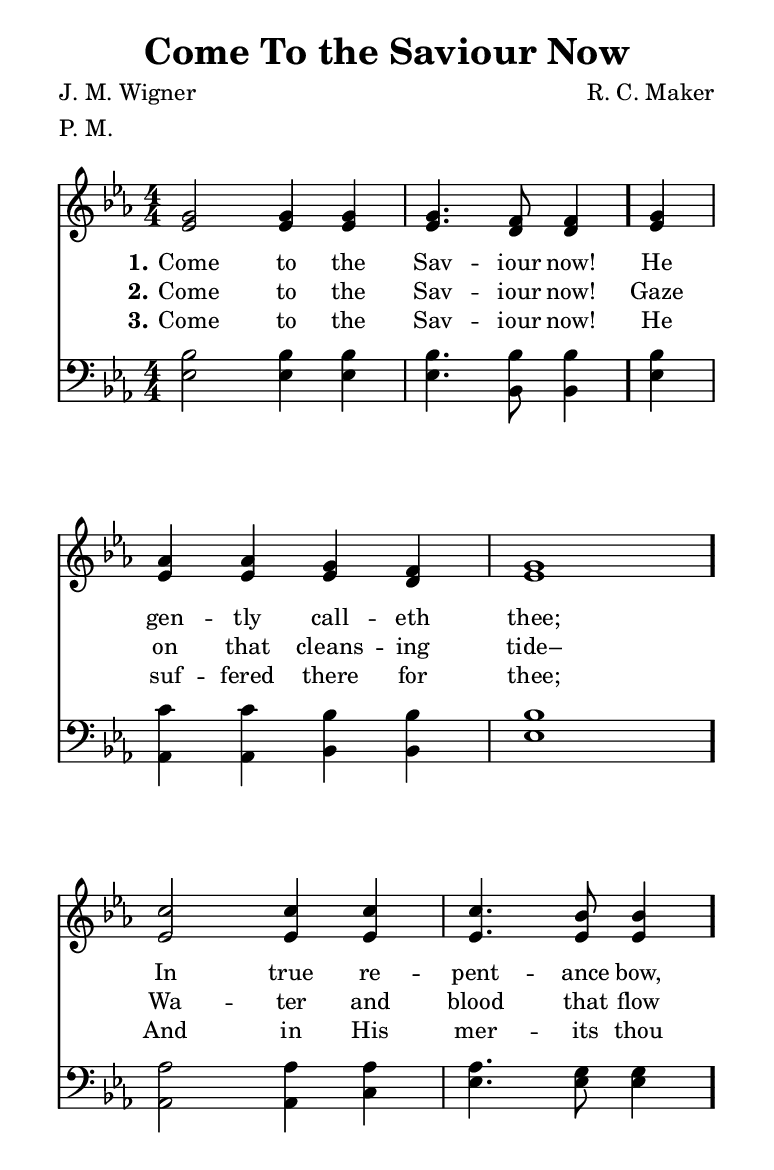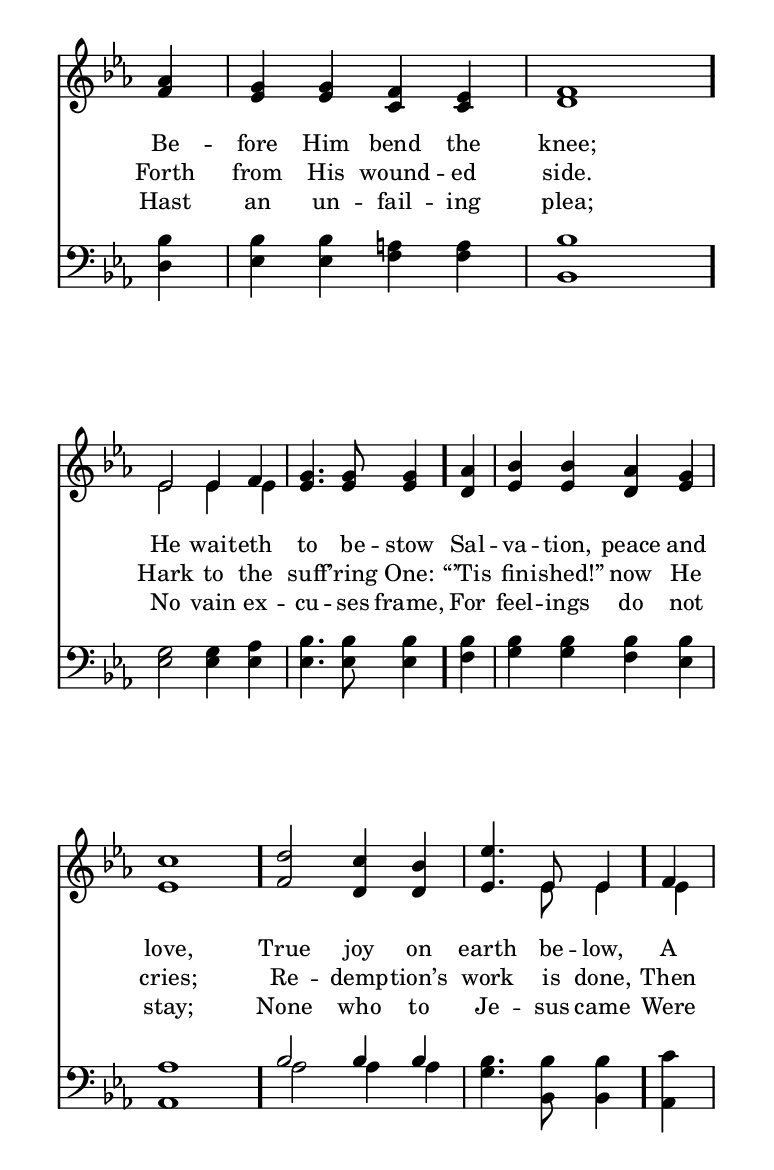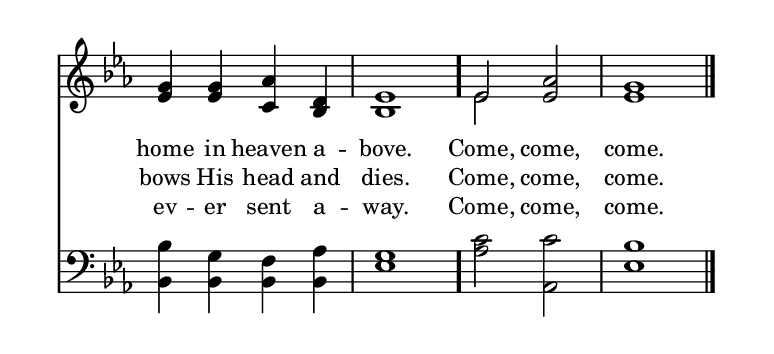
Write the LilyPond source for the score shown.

\include "common/global.ily"
\paper {
  \include "common/paper.ily"
}

\header{
  %gospel
  hymnnumber = "73"
  title = "Come To the Saviour Now"
  tunename = "Maker"
  meter = "P. M."
  poet = "J. M. Wigner"
  composer = "R. C. Maker"
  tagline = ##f
}

% for fermata in MIDI
ta = { \tempo 4=104 }
tb = { \tempo 4=52  }

patternAA = { c2 c4 c4 | c4. c8 c4 }
patternBA = { c4 | c4 c4 c4 c4 | c1 }
patternCA = { c4 | c4 c4 c4 c4 | c1 }
patternDA = { c2 c2 | c1 }

global = {
  \include "common/overrides.ily"
  \override Staff.TimeSignature.style = #'numbered
  \time 4/4
  \override Score.MetronomeMark.transparent = ##t % hide all fermata changes too
  \ta
  \key ees \major
  \autoBeamOff
}

notesSoprano = {
\global
\relative c'' {

  \changePitch \patternAA { g g g | g f f }
  \changePitch \patternBA { g | aes aes g f | g }
  \changePitch \patternAA { c c c | c bes bes }
  \changePitch \patternBA { aes | g g f ees | f }

  \changePitch \patternAA { ees ees f | g g g }
  \changePitch \patternCA { aes | bes bes aes g | c }
  \changePitch \patternAA { d c bes | ees ees, ees }
  \changePitch \patternCA { f | g g aes d, | ees }
  \changePitch \patternDA { ees aes | g }

  \bar "|."

}
}

notesAlto = {
\global
\relative e' {

  \changePitch \patternAA { ees ees ees | ees d d }
  \changePitch \patternBA { ees | ees ees ees d | ees }
  \changePitch \patternAA { ees ees ees | ees ees ees }
  \changePitch \patternBA { f | ees ees c c | d }

  \changePitch \patternAA { ees ees ees | ees ees ees }
  \changePitch \patternCA { d | ees ees d ees | ees }
  \changePitch \patternAA { f d d | ees ees ees }
  \changePitch \patternCA { ees | ees ees c bes | bes }
  \changePitch \patternDA { ees ees | ees }

}
}

notesTenor = {
\global
\relative a {

  \changePitch \patternAA { bes bes bes | bes bes bes }
  \changePitch \patternBA { bes | c c bes bes | bes }
  \changePitch \patternAA { aes aes aes | aes g g }
  \changePitch \patternBA { bes | bes bes a a | bes }

  \changePitch \patternAA { g g aes | bes bes bes }
  \changePitch \patternCA { bes | bes bes bes bes | aes }
  \changePitch \patternAA { bes bes bes | bes bes bes }
  \changePitch \patternCA { c | bes g f aes | g }
  \changePitch \patternDA { c c | bes }

}
}

notesBass = {
\global
\relative f {

  \changePitch \patternAA { ees ees ees | ees bes bes }
  \changePitch \patternBA { ees | aes, aes bes bes | ees }
  \changePitch \patternAA { aes, aes c | ees ees ees }
  \changePitch \patternBA { d | ees ees f f | bes, }

  \changePitch \patternAA { ees ees ees | ees ees ees }
  \changePitch \patternCA { f | g g f ees | aes, }
  \changePitch \patternAA { aes' aes aes | g bes, bes }
  \changePitch \patternCA { aes | bes bes bes bes | ees }
  \changePitch \patternDA { aes aes, | ees' }

}
}

wordsA = \lyricmode {
\set stanza = "1."

Come to the Sav -- iour now! \bar "."
He gen -- tly call -- eth thee; \bar "." \break
In true re -- pent -- ance bow, \bar "."
Be -- fore Him bend the knee; \bar "." \break
He wait -- eth to be -- stow \bar "."
Sal -- va -- tion, peace and love, \bar "."
True joy on earth be -- low, \bar "."
A home in heaven a -- bove. \bar "."
Come, come, come. \bar "."

}

wordsB = \lyricmode {
\set stanza = "2."

Come to the Sav -- iour now!
Gaze on that cleans -- ing tide–
Wa -- ter and blood that flow
Forth from His wound -- ed side.
Hark to the suff -- ’ring One:
“’Tis fin -- ished!” now He cries;
Re -- demp -- tion’s work is done,
Then bows His head and dies.
Come, come, come.

}

wordsC = \lyricmode {
\set stanza = "3."

Come to the Sav -- iour now!
He suf -- fered there for thee;
And in His mer -- its thou
Hast an un -- fail -- ing plea;
No vain ex -- cu -- ses frame,
For feel -- ings do not stay;
None who to Je -- sus came
Were ev -- er sent a -- way.
Come, come, come.

}

\score {
  \context ChoirStaff <<
    \context Staff = upper <<
      \set Staff.autoBeaming = ##f
      \set ChoirStaff.systemStartDelimiter = #'SystemStartBar
      \set ChoirStaff.printPartCombineTexts = ##f
      \partcombine #'(2 . 9) \notesSoprano \notesAlto
      \context NullVoice = sopranos { \voiceOne << \notesSoprano >> }
      \context NullVoice = altos { \voiceTwo << \notesAlto >> }
      \context Lyrics = one   \lyricsto sopranos \wordsA
      \context Lyrics = two   \lyricsto sopranos \wordsB
      \context Lyrics = three \lyricsto sopranos \wordsC
    >>
    \context Staff = men <<
      \set Staff.autoBeaming = ##f
      \clef bass
      \set ChoirStaff.printPartCombineTexts = ##f
      \partcombine #'(2 . 9) \notesTenor \notesBass
      \context NullVoice = tenors { \voiceOne << \notesTenor >> }
      \context NullVoice = basses { \voiceTwo << \notesBass >> }
    >>
  >>
  \layout {
    \include "common/layout.ily"
  }
  \midi{
    \include "common/midi.ily"
  }
}

\version "2.19.49"  % necessary for upgrading to future LilyPond versions.

% vi:set et ts=2 sw=2 ai nocindent syntax=lilypond:
